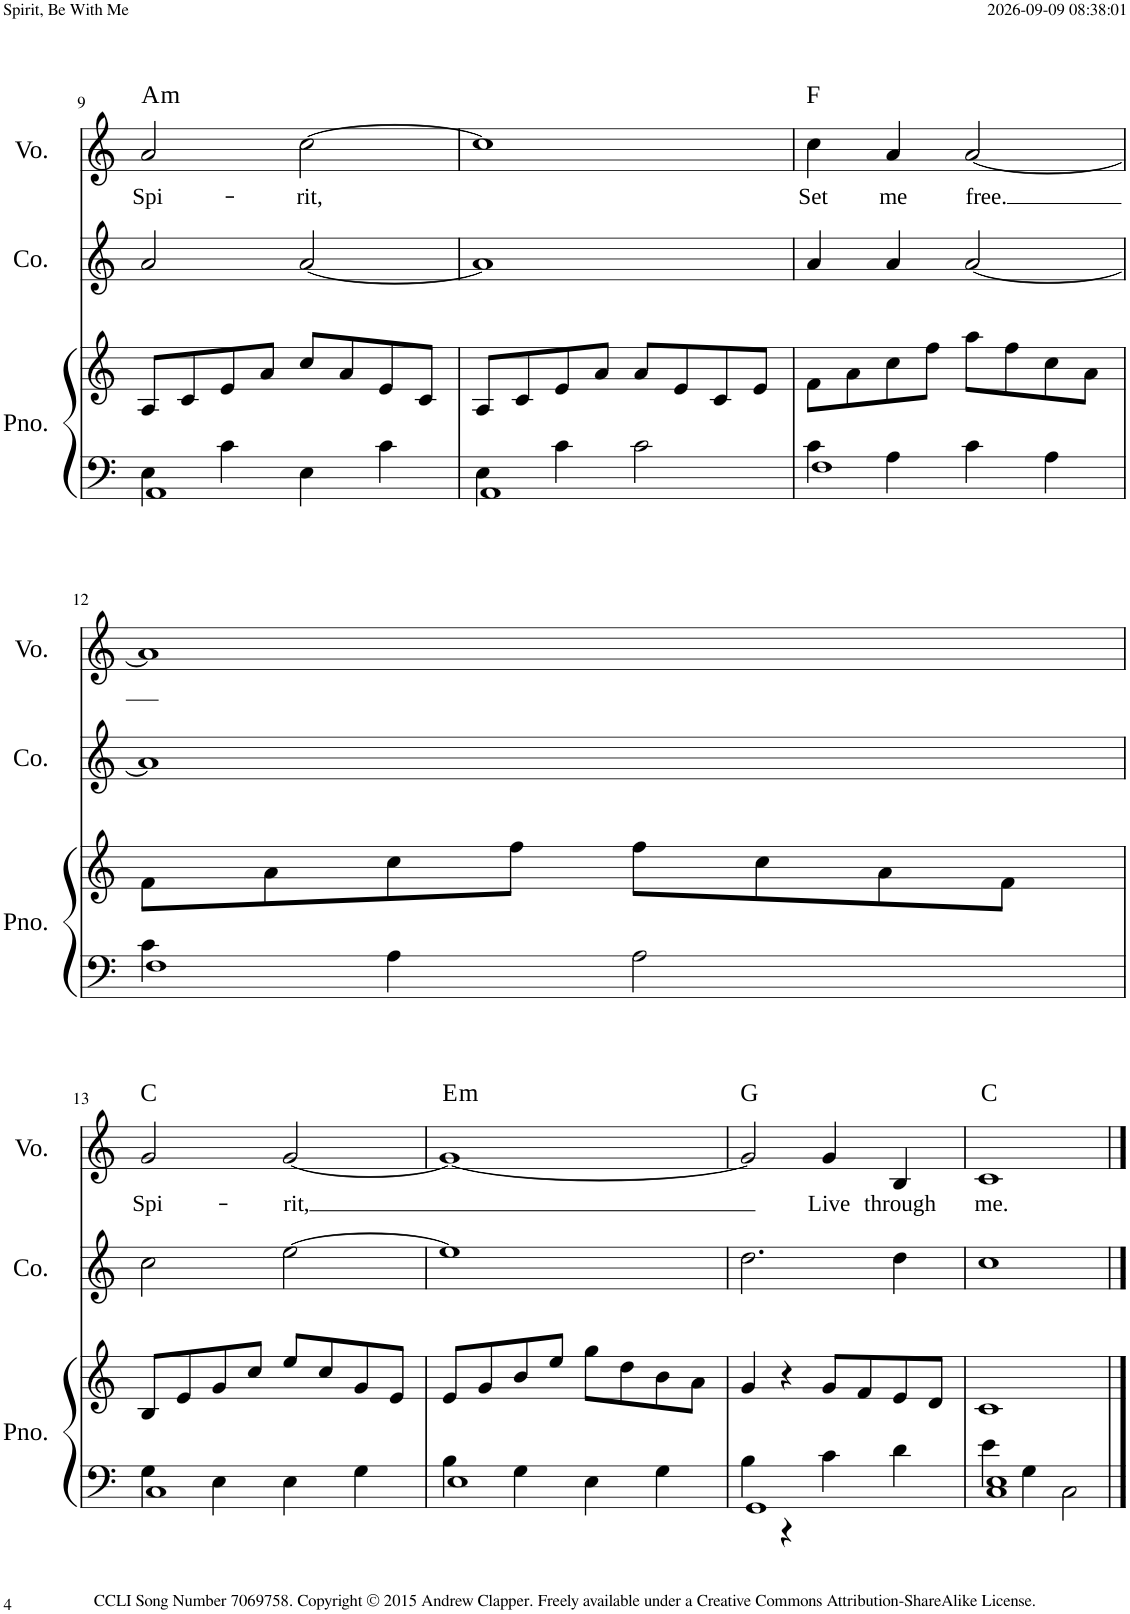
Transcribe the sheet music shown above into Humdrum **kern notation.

**kern	**kern	**kern	**kern	**text	**harte
*part3	*part3	*part2	*part1	*part1	*part1
*staff4	*staff3	*staff2	*staff1	*staff1	*
*I"Piano	*	*I"Counter melody	*I"Voice	*	*
*I'Pno.	*	*I'Co.	*I'Vo.	*	*
!!LO:PB:g=z
*clefF4	*clefG2	*clefG2	*clefG2	*	*
*k[]	*k[]	*k[]	*k[]	*	*
*M2/2	*M2/2	*M2/2	*M2/2	*	*
=9	=9	=9	=9	=9	=9
*^	*	*	*	*	*
!	!	!	!	!	!LO:LY:b	!LO:H:kt=m
1AA	4E\	8A/L	2a/	2a/	Spi-	A:min
.	.	8c/	.	.	.	.
.	4c\	8e/	.	.	.	.
.	.	8a/J	.	.	.	.
!	!	!	!	!	!LO:LY:b	!
.	4E\	8cc/L	[2a/	[2cc\	-rit,	.
.	.	8a/	.	.	.	.
.	4c\	8e/	.	.	.	.
.	.	8c/J	.	.	.	.
=10	=10	=10	=10	=10	=10	=10
1AA	4E\	8A/L	1a]	1cc]	.	.
.	.	8c/	.	.	.	.
.	4c\	8e/	.	.	.	.
.	.	8a/J	.	.	.	.
.	2c\	8a/L	.	.	.	.
.	.	8e/	.	.	.	.
.	.	8c/	.	.	.	.
.	.	8e/J	.	.	.	.
=11	=11	=11	=11	=11	=11	=11
!	!	!	!	!	!LO:LY:b	!
1F	4c\	8f\L	4a/	4cc\	Set	F:maj
.	.	8a\	.	.	.	.
!	!	!	!	!	!LO:LY:b	!
.	4A\	8cc\	4a/	4a/	me	.
.	.	8ff\J	.	.	.	.
!	!	!	!	!	!LO:LY:b	!
.	4c\	8aa\L	[2a/	[2a/	free.	.
.	.	8ff\	.	.	.	.
.	4A\	8cc\	.	.	.	.
.	.	8a\J	.	.	.	.
!!LO:LB:g=z
=12	=12	=12	=12	=12	=12	=12
1F	4c\	8f\L	1a]	1a]	.	.
.	.	8a\	.	.	.	.
.	4A\	8cc\	.	.	.	.
.	.	8ff\J	.	.	.	.
.	2A\	8ff\L	.	.	.	.
.	.	8cc\	.	.	.	.
.	.	8a\	.	.	.	.
.	.	8f\J	.	.	.	.
!!LO:LB:g=z
=13	=13	=13	=13	=13	=13	=13
!	!	!	!	!	!LO:LY:b	!
1C	4G\	8B/L	2cc\	2g/	Spi-	C:maj
.	.	8e/	.	.	.	.
.	4E\	8g/	.	.	.	.
.	.	8cc/J	.	.	.	.
!	!	!	!	!	!LO:LY:b	!
.	4E\	8ee/L	[2ee\	[2g/	-rit,	.
.	.	8cc/	.	.	.	.
.	4G\	8g/	.	.	.	.
.	.	8e/J	.	.	.	.
=14	=14	=14	=14	=14	=14	=14
!	!	!	!	!	!	!LO:H:kt=m
1E	4B\	8e/L	1ee]	1g_	.	E:min
.	.	8g/	.	.	.	.
.	4G\	8b/	.	.	.	.
.	.	8ee/J	.	.	.	.
.	4E\	8gg\L	.	.	.	.
.	.	8dd\	.	.	.	.
.	4G\	8b\	.	.	.	.
.	.	8a\J	.	.	.	.
=15	=15	=15	=15	=15	=15	=15
1GG	4B\	4g/	2.dd\	2g/]	.	G:maj
.	4r	4r	.	.	.	.
!	!	!	!	!	!LO:LY:b	!
.	4c\	8g/L	.	4g/	Live	.
.	.	8f/	.	.	.	.
!	!	!	!	!	!LO:LY:b	!
.	4d\	8e/	4dd\	4B/	through	.
.	.	8d/J	.	.	.	.
=16	=16	=16	=16	=16	=16	=16
!	!	!	!	!	!LO:LY:b	!
1C 1E	4e\	1c	1cc	1c	me.	C:maj
.	4G\	.	.	.	.	.
.	2C\	.	.	.	.	.
*v	*v	*	*	*	*	*
==	==	==	==	==	==
*-	*-	*-	*-	*-	*-
